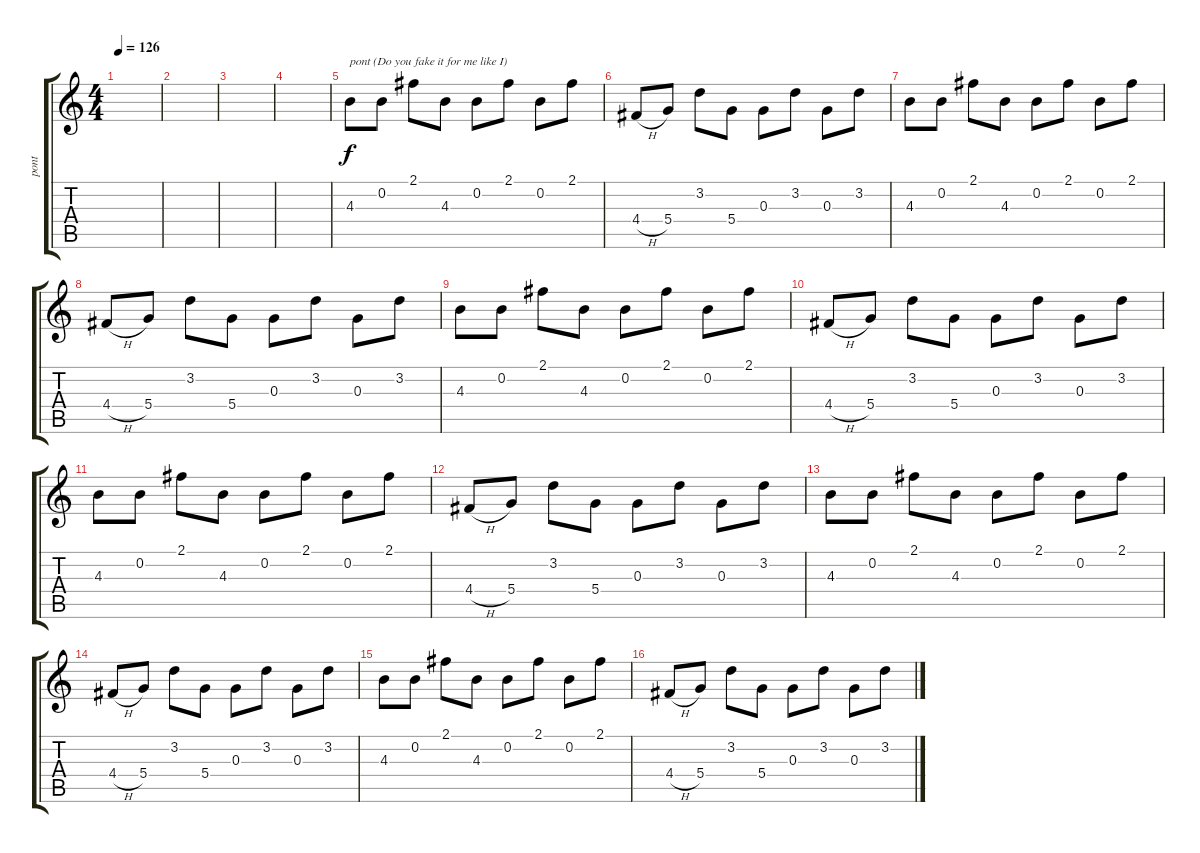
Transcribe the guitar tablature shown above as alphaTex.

\track ("pont" "pont") {instrument electricguitarjazz}
\staff {score tabs}
\tuning (E4 B3 G3 D3 A2 E2) {hide}
\ts (4 4)
\tempo 126
\clef g2
\ks c
|
|
|
|
4.3.8{txt "pont (Do you fake it for me like I)"} 0.2.8 2.1.8 4.3.8 0.2.8 2.1.8 0.2.8 2.1.8 |
4.4{h}.8 5.4.8 3.2.8 5.4.8 0.3.8 3.2.8 0.3.8 3.2.8 |
4.3.8 0.2.8 2.1.8 4.3.8 0.2.8 2.1.8 0.2.8 2.1.8 |
4.4{h}.8 5.4.8 3.2.8 5.4.8 0.3.8 3.2.8 0.3.8 3.2.8 |
4.3.8 0.2.8 2.1.8 4.3.8 0.2.8 2.1.8 0.2.8 2.1.8 |
4.4{h}.8 5.4.8 3.2.8 5.4.8 0.3.8 3.2.8 0.3.8 3.2.8 |
4.3.8 0.2.8 2.1.8 4.3.8 0.2.8 2.1.8 0.2.8 2.1.8 |
4.4{h}.8 5.4.8 3.2.8 5.4.8 0.3.8 3.2.8 0.3.8 3.2.8 |
4.3.8 0.2.8 2.1.8 4.3.8 0.2.8 2.1.8 0.2.8 2.1.8 |
4.4{h}.8 5.4.8 3.2.8 5.4.8 0.3.8 3.2.8 0.3.8 3.2.8 |
4.3.8 0.2.8 2.1.8 4.3.8 0.2.8 2.1.8 0.2.8 2.1.8 |
4.4{h}.8 5.4.8 3.2.8 5.4.8 0.3.8 3.2.8 0.3.8 3.2.8
